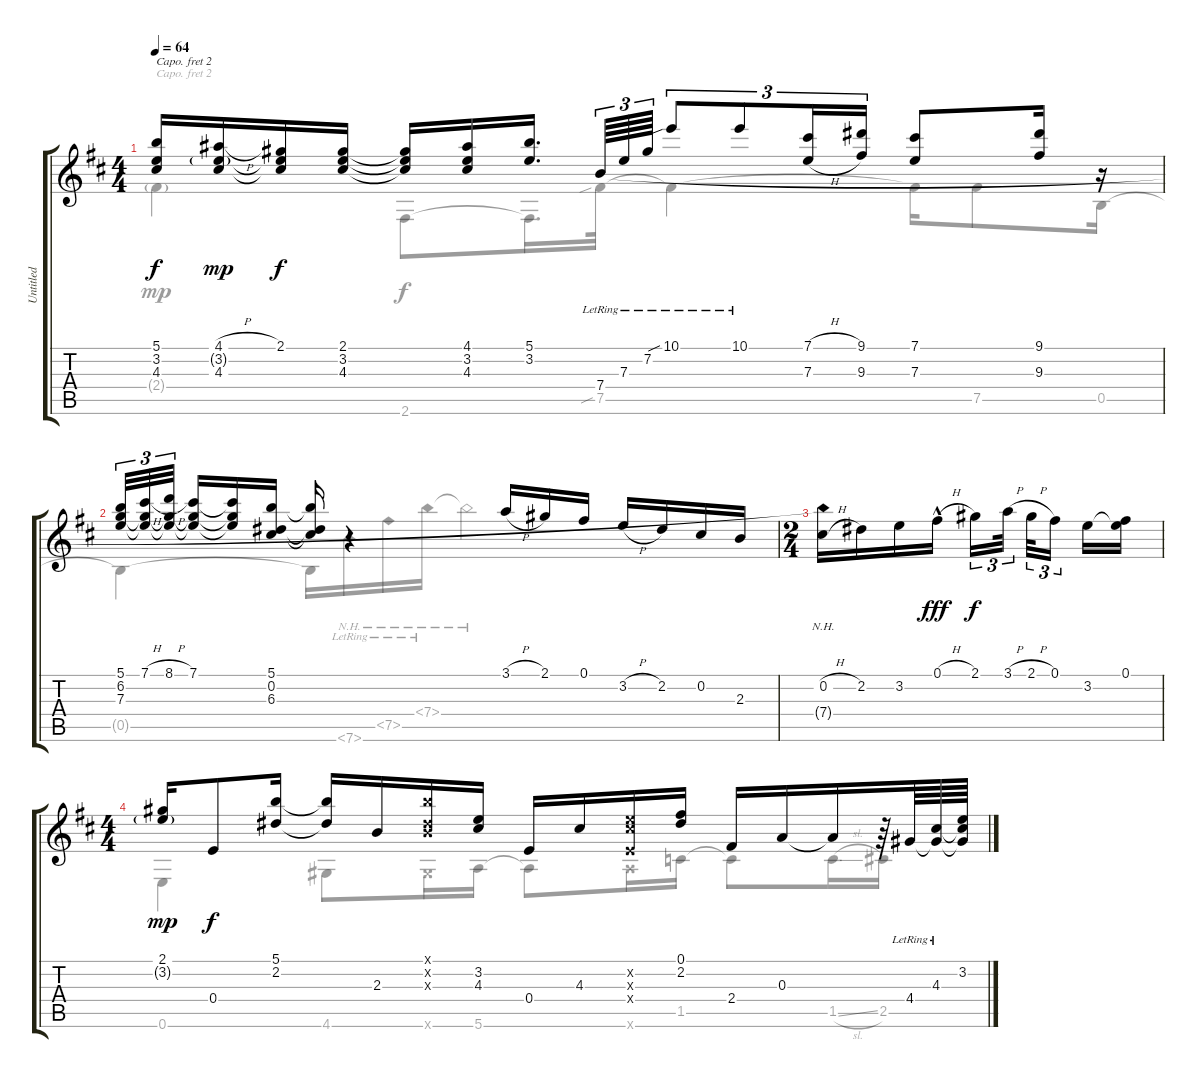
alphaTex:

\track ("Untitled" "Untitled") {instrument acousticguitarnylon}
\staff {score tabs}
\capo 2
\tuning (E4 B3 G3 D3 A2 D2) {hide}
\voice
\ts (4 4)
\tempo 64
\clef g2
\ks d
(5.1{t} 3.2{t} 4.3{t}).16{dy f} (4.1{h} 3.2{g} 4.3).16{dy mp} (2.1 3.2{t} 4.3{t}).16{dy f} (2.1 3.2 4.3).16 (2.1{t} 3.2{t} 4.3{t}).16 (4.1 3.2 4.3).16 (5.1 3.2).16{d beam splitsecondary} 7.4{lr}.64{tu (3 2)} 7.3{lr}.64{tu (3 2)} 7.2{lr}.64{tu (3 2)} 10.1{sib lr}.8{tu (3 2)} 10.1{lr}.8{tu (3 2)} (7.1{h} 7.3{h}).16{tu (3 2)} (9.1 9.3).16{tu (3 2)} (7.1 7.3).8 (9.1 9.3).16 r.16 |
(5.1 6.2 7.3).32{tu (3 2)} (7.1{h} 6.2{t} 7.3{t}).32{tu (3 2)} (8.1{h} 6.2{t} 7.3{t}).32{tu (3 2) beam splitsecondary} (7.1 6.2{t} 7.3{t}).16 (7.1{t} 6.2{t} 7.3{t}).16 (5.1 0.2 6.3).16 (5.1{t} 0.2{t} 6.3{t}).16 r.4 3.1{h}.16 2.1.16 0.1.16 3.2{h}.16 2.2.16 0.2.16 2.3.16 |
\ts (2 4)
(0.2{h} 7.4{nh t}).16 2.2.16 3.2.16 0.1{h hac}.16{dy fff} 2.1.16{tu (3 2) dy f} 3.1{h}.32{tu (3 2) beam splitsecondary} 2.1{h}.32{tu (3 2)} 0.1.16{tu (3 2) beam splitsecondary} 3.2.16 (0.1 3.2{t}).16 |
\ts (4 4)
(2.1 3.2{g}).16{dy mp} 0.4.8{dy f} (5.1 2.2).16 (5.1{t} 2.2{t}).16 2.3.16 (5.1{x} 2.2{x} 2.3{x}).16 (3.2 4.3).16 0.4.16 4.3.16 (3.2{x} 4.3{x} 0.4{x}).16 (0.1 2.2).16 2.4.16 0.3.16 0.3{t}.16 r.64 4.4{lr}.64 (4.3{lr} 4.4{t}).64 (3.2 4.3{t} 4.4{t}).64
\voice
\clef g2
\ottava regular
\simile none
\ks d
2.4{g}.4{dy mp} 2.6.8{dy f} 2.6{t}.16{d} 7.5{sib}.32 7.5{t}.4 7.5{t}.16 7.5.8 0.5.16 |
0.5{t}.4 0.5{t}.16 7.6{nh lr}.16 7.5{nh lr}.16 7.4{nh lr}.16 7.4{nh t}.2 |
|
0.6.4 4.6.8 4.6{x}.16 5.6.16 5.6{t}.8 5.6{x}.16 1.5.16 1.5{t}.8 1.5{sl}.16 2.5.16
